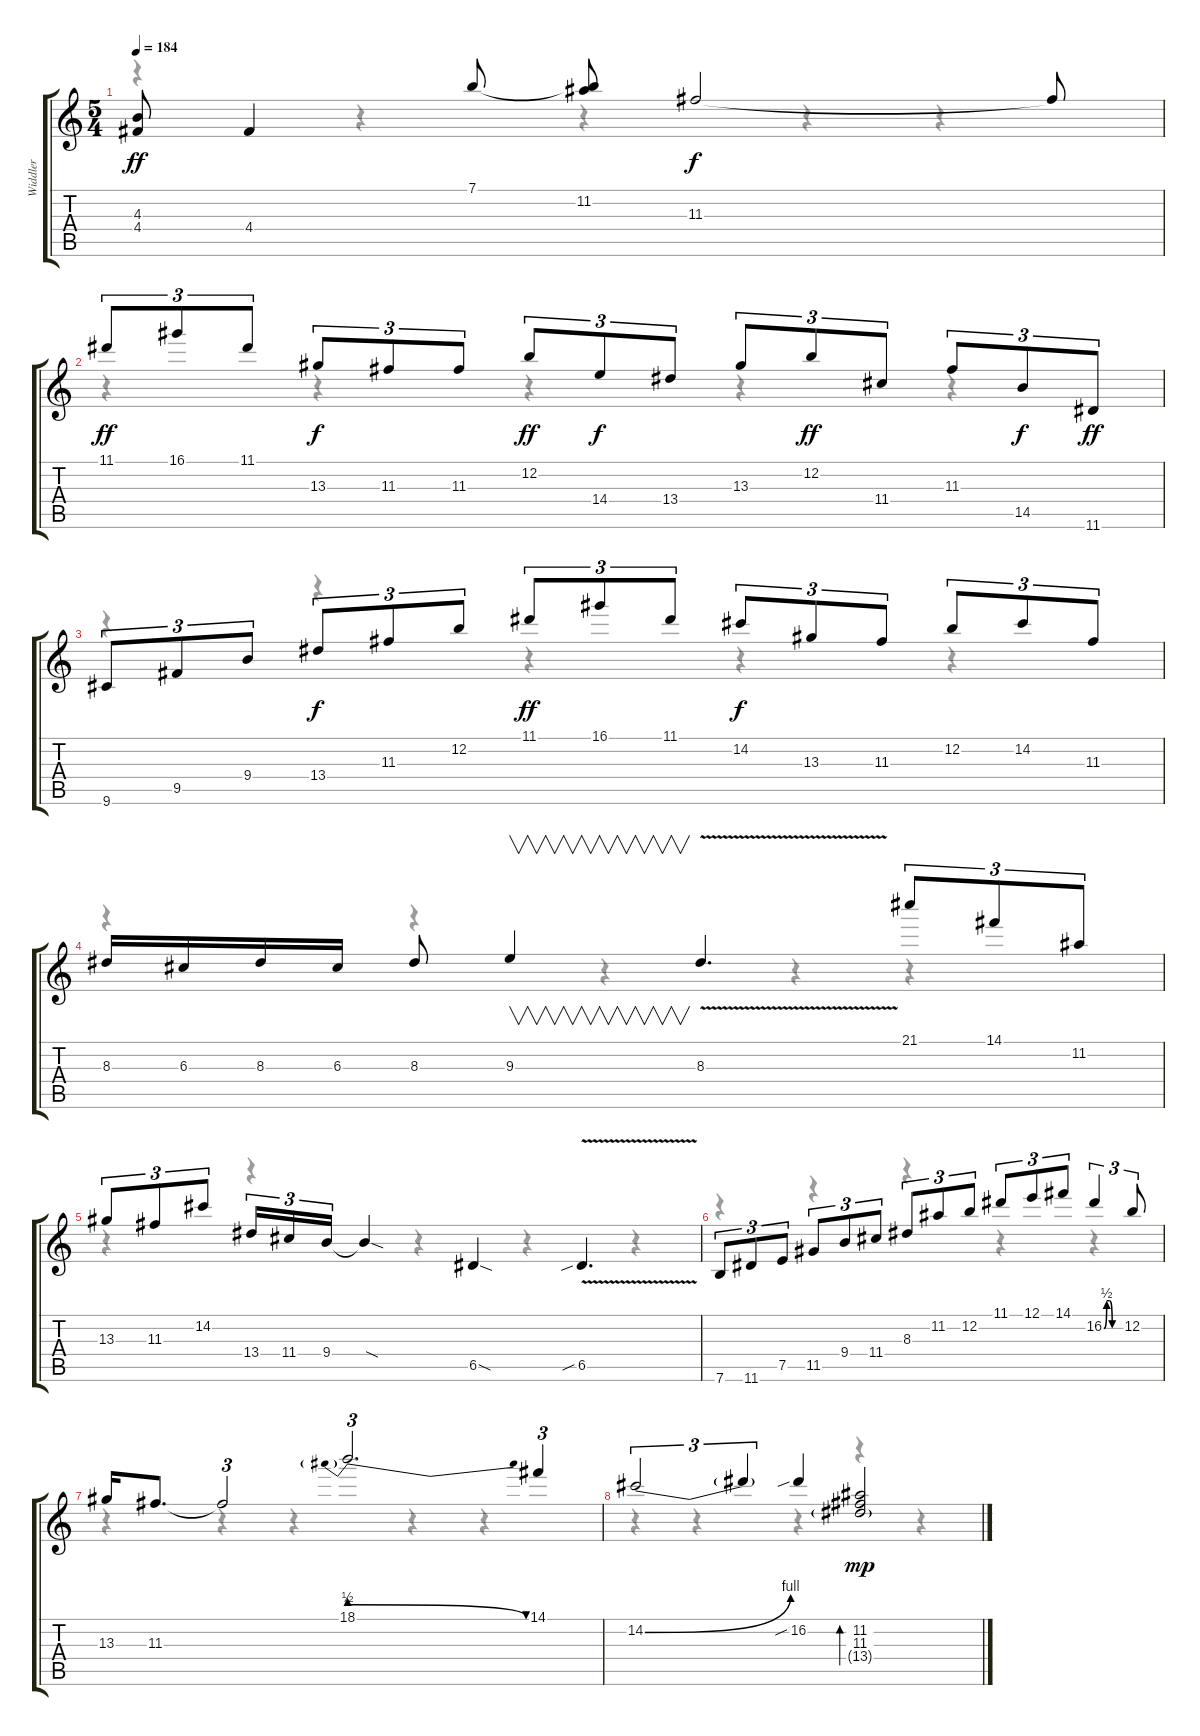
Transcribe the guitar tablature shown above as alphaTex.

\track ("Widdler" "Widdler") {instrument overdrivenguitar}
\staff {score tabs}
\tuning (E4 B3 G3 D3 A2 E2) {hide}
\voice
\ts (5 4)
\tempo 184
\clef g2
\ks c
(4.3 4.4).8{dy ff} 4.4.4 7.1.8 (7.1{t} 11.2).8 11.3.2{dy f} 11.3{t}.8 |
11.1.8{tu (3 2) dy ff} 16.1.8{tu (3 2)} 11.1.8{tu (3 2)} 13.3.8{tu (3 2) dy f} 11.3.8{tu (3 2)} 11.3.8{tu (3 2)} 12.2.8{tu (3 2) dy ff} 14.4.8{tu (3 2) dy f} 13.4.8{tu (3 2)} 13.3.8{tu (3 2)} 12.2.8{tu (3 2) dy ff} 11.4.8{tu (3 2)} 11.3.8{tu (3 2)} 14.5.8{tu (3 2) dy f} 11.6.8{tu (3 2) dy ff} |
9.6.8{tu (3 2)} 9.5.8{tu (3 2)} 9.4.8{tu (3 2)} 13.4.8{tu (3 2) dy f} 11.3.8{tu (3 2)} 12.2.8{tu (3 2)} 11.1.8{tu (3 2) dy ff} 16.1.8{tu (3 2)} 11.1.8{tu (3 2)} 14.2.8{tu (3 2) dy f} 13.3.8{tu (3 2)} 11.3.8{tu (3 2)} 12.2.8{tu (3 2)} 14.2.8{tu (3 2)} 11.3.8{tu (3 2)} |
8.3.16 6.3.16 8.3.16 6.3.16 8.3.8 9.3.4{v} 8.3{v}.4{d} 21.1.8{tu (3 2)} 14.1.8{tu (3 2)} 11.2.8{tu (3 2)} |
13.3.8{tu (3 2)} 11.3.8{tu (3 2)} 14.2.8{tu (3 2)} 13.4.16{tu (3 2)} 11.4.16{tu (3 2)} 9.4.16{tu (3 2)} 9.4{sod t}.4 6.5{sod}.4 6.5{v sib}.4{d} |
7.6.8{tu (3 2)} 11.6.8{tu (3 2)} 7.5.8{tu (3 2)} 11.5.8{tu (3 2)} 9.4.8{tu (3 2)} 11.4.8{tu (3 2)} 8.3.8{tu (3 2)} 11.2.8{tu (3 2)} 12.2.8{tu (3 2)} 11.1.8{tu (3 2)} 12.1.8{tu (3 2)} 14.1.8{tu (3 2)} 16.2{be (custom 0 0 10 2 20 2 30 0 60 0)}.4{tu (3 2)} 12.2.8{tu (3 2)} |
13.3.16 11.3.8{d} 11.3{t}.2{tu (3 2)} 18.1{be (prebendrelease 0 2 60 0)}.2{d tu (3 2)} 14.1.4{tu (3 2)} |
14.2{be (bend 0 0 60 4)}.2{tu (3 2)} 14.2{t}.4{tu (3 2)} 16.2{sib}.4 (11.2 11.3 13.4{g}).2{bd 240 dy mp}
\voice
\clef g2
\ottava regular
\simile none
\ks c
r.4{dy f} r.4 r.4 r.4 r.4 |
r.4 r.4 r.4 r.4 r.4 |
r.4 r.4 r.4 r.4 r.4 |
r.4 r.4 r.4 r.4 r.4 |
r.4 r.4 r.4 r.4 r.4 |
r.4 r.4 r.4 r.4 r.4 |
r.4 r.4 r.4 r.4 r.4 |
r.4 r.4 r.4 r.4 r.4
